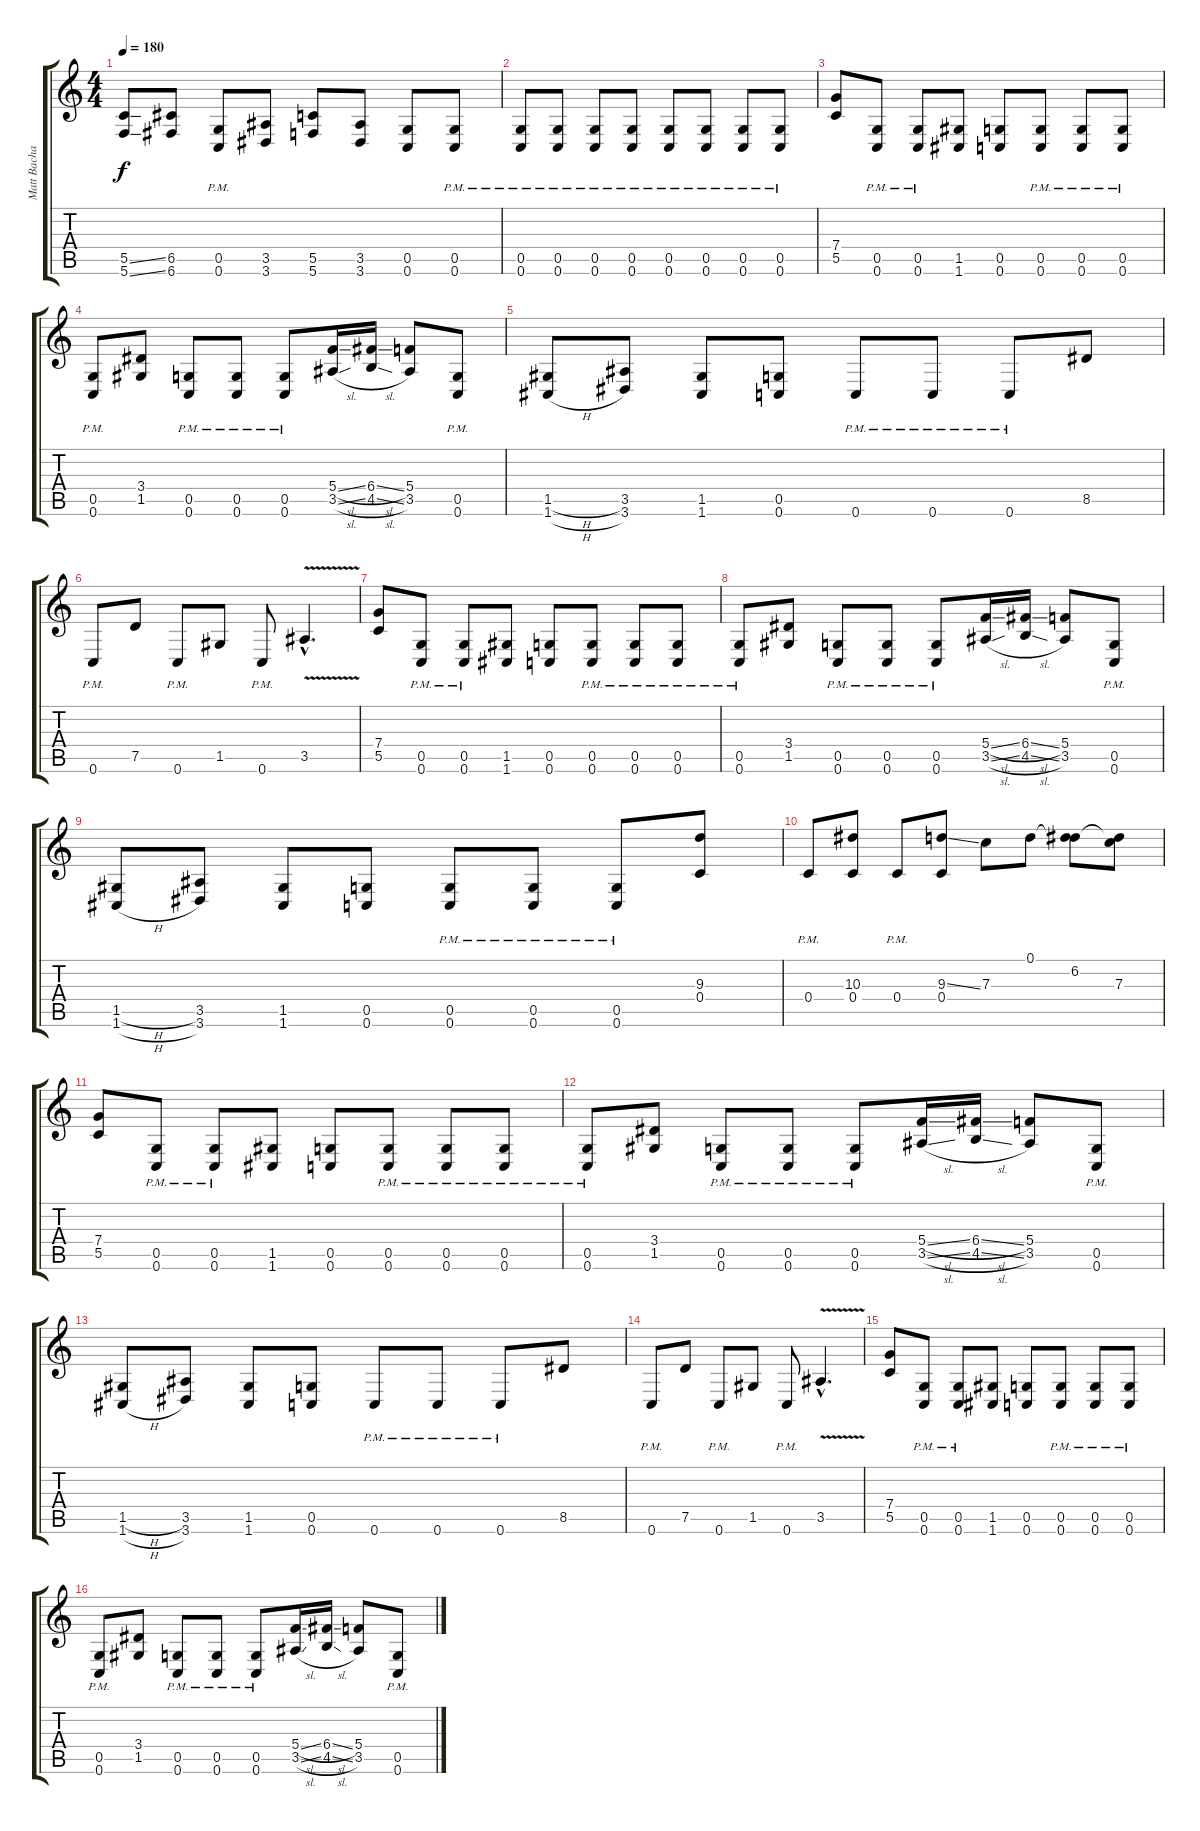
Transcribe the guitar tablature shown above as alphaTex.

\track ("Matt Bachand" "Matt Bacha") {instrument distortionguitar}
\staff {score tabs}
\tuning (D4 A3 F3 C3 G2 C2) {hide}
\ts (4 4)
\tempo 180
\clef g2
\ks c
(5.5{ss} 5.6{ss}).8{dy f} (6.5 6.6).8 (0.5{pm} 0.6{pm}).8 (3.5 3.6).8 (5.5 5.6).8 (3.5 3.6).8 (0.5 0.6).8 (0.5{pm} 0.6{pm}).8 |
(0.5{pm} 0.6{pm}).8 (0.5{pm} 0.6{pm}).8 (0.5{pm} 0.6{pm}).8 (0.5{pm} 0.6{pm}).8 (0.5{pm} 0.6{pm}).8 (0.5{pm} 0.6{pm}).8 (0.5{pm} 0.6{pm}).8 (0.5{pm} 0.6{pm}).8 |
(7.4 5.5).8 (0.5{pm} 0.6{pm}).8 (0.5{pm} 0.6{pm}).8 (1.5 1.6).8 (0.5 0.6).8 (0.5{pm} 0.6{pm}).8 (0.5{pm} 0.6{pm}).8 (0.5{pm} 0.6{pm}).8 |
(0.5{pm} 0.6{pm}).8 (3.4 1.5).8 (0.5{pm} 0.6{pm}).8 (0.5{pm} 0.6{pm}).8 (0.5{pm} 0.6{pm}).8 (5.4{sl} 3.5{sl}).16 (6.4{sl} 4.5{sl}).16 (5.4 3.5).8 (0.5{pm} 0.6{pm}).8 |
(1.5{h} 1.6{h}).8 (3.5 3.6).8 (1.5 1.6).8 (0.5 0.6).8 0.6{pm}.8 0.6{pm}.8 0.6{pm}.8 8.5.8 |
0.6{pm}.8 7.5.8 0.6{pm}.8 1.5.8 0.6{pm}.8 3.5{v hac}.4{d} |
(7.4 5.5).8 (0.5{pm} 0.6{pm}).8 (0.5{pm} 0.6{pm}).8 (1.5 1.6).8 (0.5 0.6).8 (0.5{pm} 0.6{pm}).8 (0.5{pm} 0.6{pm}).8 (0.5{pm} 0.6{pm}).8 |
(0.5{pm} 0.6{pm}).8 (3.4 1.5).8 (0.5{pm} 0.6{pm}).8 (0.5{pm} 0.6{pm}).8 (0.5{pm} 0.6{pm}).8 (5.4{sl} 3.5{sl}).16 (6.4{sl} 4.5{sl}).16 (5.4 3.5).8 (0.5{pm} 0.6{pm}).8 |
(1.5{h} 1.6{h}).8 (3.5 3.6).8 (1.5 1.6).8 (0.5 0.6).8 (0.5{pm} 0.6{pm}).8 (0.5{pm} 0.6{pm}).8 (0.5{pm} 0.6{pm}).8 (9.3 0.4).8 |
0.4{pm}.8 (10.3 0.4).8 0.4{pm}.8 (9.3{ss} 0.4).8 7.3.8 0.1.8 (0.1{t} 6.2).8 (6.2{t} 7.3).8 |
(7.4 5.5).8 (0.5{pm} 0.6{pm}).8 (0.5{pm} 0.6{pm}).8 (1.5 1.6).8 (0.5 0.6).8 (0.5{pm} 0.6{pm}).8 (0.5{pm} 0.6{pm}).8 (0.5{pm} 0.6{pm}).8 |
(0.5{pm} 0.6{pm}).8 (3.4 1.5).8 (0.5{pm} 0.6{pm}).8 (0.5{pm} 0.6{pm}).8 (0.5{pm} 0.6{pm}).8 (5.4{sl} 3.5{sl}).16 (6.4{sl} 4.5{sl}).16 (5.4 3.5).8 (0.5{pm} 0.6{pm}).8 |
(1.5{h} 1.6{h}).8 (3.5 3.6).8 (1.5 1.6).8 (0.5 0.6).8 0.6{pm}.8 0.6{pm}.8 0.6{pm}.8 8.5.8 |
0.6{pm}.8 7.5.8 0.6{pm}.8 1.5.8 0.6{pm}.8 3.5{v hac}.4{d} |
(7.4 5.5).8 (0.5{pm} 0.6{pm}).8 (0.5{pm} 0.6{pm}).8 (1.5 1.6).8 (0.5 0.6).8 (0.5{pm} 0.6{pm}).8 (0.5{pm} 0.6{pm}).8 (0.5{pm} 0.6{pm}).8 |
(0.5{pm} 0.6{pm}).8 (3.4 1.5).8 (0.5{pm} 0.6{pm}).8 (0.5{pm} 0.6{pm}).8 (0.5{pm} 0.6{pm}).8 (5.4{sl} 3.5{sl}).16 (6.4{sl} 4.5{sl}).16 (5.4 3.5).8 (0.5{pm} 0.6{pm}).8
